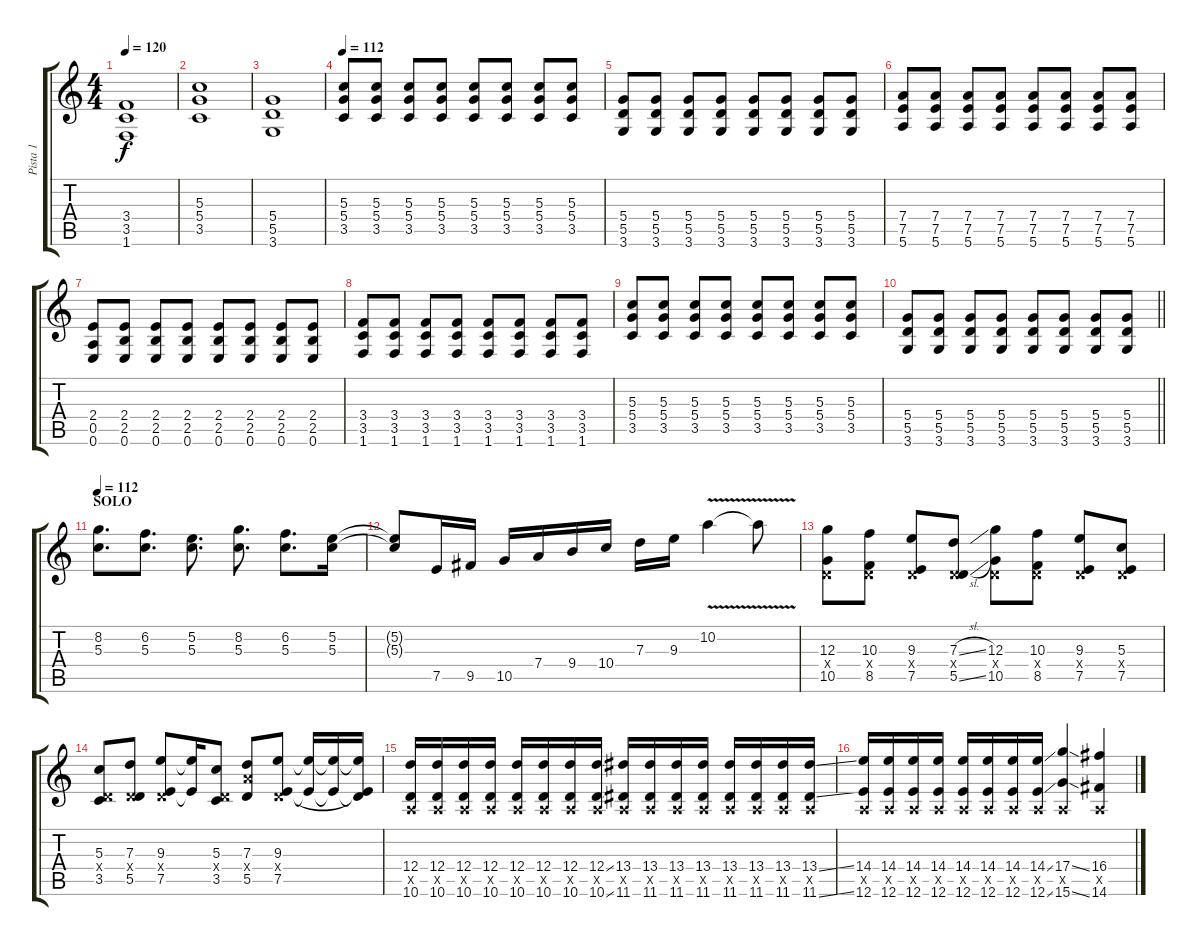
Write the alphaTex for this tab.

\track ("Pista 1" "Pista 1") {instrument overdrivenguitar}
\staff {score tabs}
\tuning (E4 B3 G3 D3 A2 E2) {hide}
\ts (4 4)
\tempo 120
\clef g2
\ks c
(3.4 3.5 1.6).1{dy f} |
(5.3 5.4 3.5).1 |
(5.4 5.5 3.6).1 |
\tempo 112
(5.3 5.4 3.5).8 (5.3 5.4 3.5).8 (5.3 5.4 3.5).8 (5.3 5.4 3.5).8 (5.3 5.4 3.5).8 (5.3 5.4 3.5).8 (5.3 5.4 3.5).8 (5.3 5.4 3.5).8 |
(5.4 5.5 3.6).8 (5.4 5.5 3.6).8 (5.4 5.5 3.6).8 (5.4 5.5 3.6).8 (5.4 5.5 3.6).8 (5.4 5.5 3.6).8 (5.4 5.5 3.6).8 (5.4 5.5 3.6).8 |
(7.4 7.5 5.6).8 (7.4 7.5 5.6).8 (7.4 7.5 5.6).8 (7.4 7.5 5.6).8 (7.4 7.5 5.6).8 (7.4 7.5 5.6).8 (7.4 7.5 5.6).8 (7.4 7.5 5.6).8 |
(2.4 0.5 0.6).8 (2.4 2.5 0.6).8 (2.4 2.5 0.6).8 (2.4 2.5 0.6).8 (2.4 2.5 0.6).8 (2.4 2.5 0.6).8 (2.4 2.5 0.6).8 (2.4 2.5 0.6).8 |
(3.4 3.5 1.6).8 (3.4 3.5 1.6).8 (3.4 3.5 1.6).8 (3.4 3.5 1.6).8 (3.4 3.5 1.6).8 (3.4 3.5 1.6).8 (3.4 3.5 1.6).8 (3.4 3.5 1.6).8 |
(5.3 5.4 3.5).8 (5.3 5.4 3.5).8 (5.3 5.4 3.5).8 (5.3 5.4 3.5).8 (5.3 5.4 3.5).8 (5.3 5.4 3.5).8 (5.3 5.4 3.5).8 (5.3 5.4 3.5).8 |
\barLineRight lightlight
(5.4 5.5 3.6).8 (5.4 5.5 3.6).8 (5.4 5.5 3.6).8 (5.4 5.5 3.6).8 (5.4 5.5 3.6).8 (5.4 5.5 3.6).8 (5.4 5.5 3.6).8 (5.4 5.5 3.6).8 |
\section ("" "SOLO")
\tempo 120
\tempo 112
(8.2 5.3).8{d} (6.2 5.3).8{d} (5.2 5.3).8{d} (8.2 5.3).8{d} (6.2 5.3).8{d} (5.2 5.3).16 |
(5.2{t} 5.3{t}).8 7.5.16 9.5.16 10.5.16 7.4.16 9.4.16 10.4.16 7.3.16 9.3.16 10.2{v}.4 10.2{t}.8 |
(12.3 0.4{x} 10.5).8 (10.3 0.4{x} 8.5).8 (9.3 0.4{x} 7.5).8 (7.3{sl} 0.4{x} 5.5{sl}).8 (12.3 0.4{x} 10.5).8 (10.3 0.4{x} 8.5).8 (9.3 0.4{x} 7.5).8 (5.3 0.4{x} 7.5).8 |
(5.3 0.4{x} 3.5).8 (7.3 0.4{x} 5.5).8 (9.3 0.4{x} 7.5).8 (9.3{t} 7.5{t}).16 (5.3 0.4{x} 3.5).8 (7.3 7.4{x} 5.5).8 (9.3 0.4{x} 7.5).8 (9.3{t} 7.5{t}).16 (9.3{t} 7.5{t}).16 (9.3{t} 0.4{t} 7.5{t}).16 |
(12.4 0.5{x} 10.6).16 (12.4 0.5{x} 10.6).16 (12.4 0.5{x} 10.6).16 (12.4 0.5{x} 10.6).16 (12.4 0.5{x} 10.6).16 (12.4 0.5{x} 10.6).16 (12.4 0.5{x} 10.6).16 (12.4{ss} 0.5{x} 10.6{ss}).16 (13.4 0.5{x} 11.6).16 (13.4 0.5{x} 11.6).16 (13.4 0.5{x} 11.6).16 (13.4 0.5{x} 11.6).16 (13.4 0.5{x} 11.6).16 (13.4 0.5{x} 11.6).16 (13.4 0.5{x} 11.6).16 (13.4{ss} 0.5{x} 11.6{ss}).16 |
(14.4 0.5{x} 12.6).16 (14.4 0.5{x} 12.6).16 (14.4 0.5{x} 12.6).16 (14.4 0.5{x} 12.6).16 (14.4 0.5{x} 12.6).16 (14.4 0.5{x} 12.6).16 (14.4 0.5{x} 12.6).16 (14.4{ss} 0.5{x} 12.6{ss}).16 (17.4{ss} 0.5{x} 15.6{ss}).4 (16.4 0.5{x} 14.6).4
